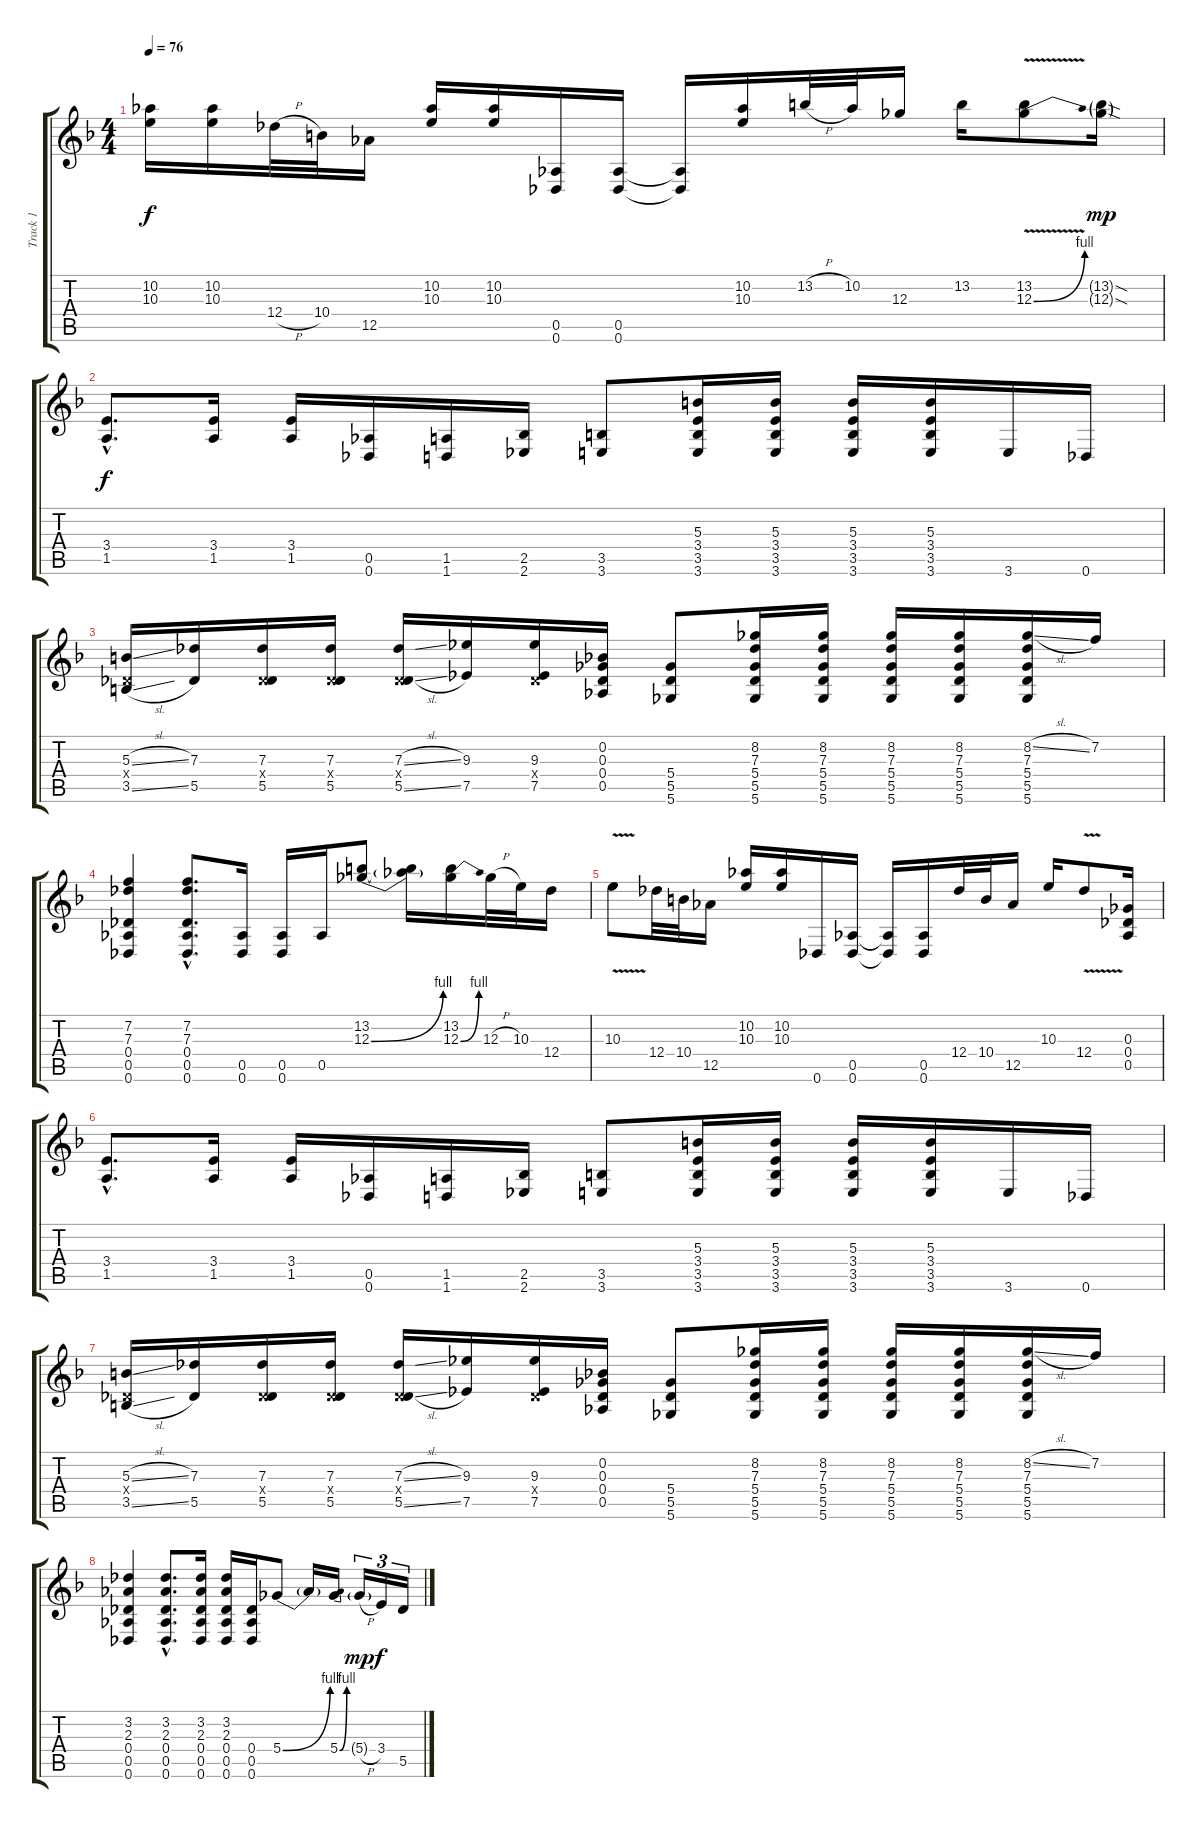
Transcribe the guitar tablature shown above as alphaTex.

\track ("Track 1" "Track 1") {instrument distortionguitar}
\staff {score tabs}
\tuning (Eb4 Bb3 Gb3 Db3 Ab2 Db2) {hide}
\ts (4 4)
\tempo 76
\clef g2
\ks dminor
(10.2{t} 10.3{t}).16{dy f} (10.2 10.3).16 12.4{h}.32 10.4.32 12.5.16 (10.2 10.3).16 (10.2 10.3).16 (0.5 0.6).16 (0.5 0.6).16 (0.5{t} 0.6{t}).16 (10.2 10.3).16 13.2{h}.32 10.2.32 12.3.16 13.2.16 (13.2 12.3{be (bend 0 0 60 4) v}).8 (13.2{sod g} 12.3{sod g}).16{dy mp} |
(3.4{hac} 1.5{hac}).8{d dy f} (3.4 1.5).16 (3.4 1.5).16 (0.5 0.6).16 (1.5 1.6).16 (2.5 2.6).16 (3.5 3.6).8 (5.3 3.4 3.5 3.6).16 (5.3 3.4 3.5 3.6).16 (5.3 3.4 3.5 3.6).16 (5.3 3.4 3.5 3.6).16 3.6.16 0.6.16 |
(5.3{sl} 0.4{x} 3.5{sl}).16 (7.3 5.5).16 (7.3 0.4{x} 5.5).16 (7.3 0.4{x} 5.5).16 (7.3{sl} 0.4{x} 5.5{sl}).16 (9.3 7.5).16 (9.3 0.4{x} 7.5).16 (0.2 0.3 0.4 0.5).16 (5.4 5.5 5.6).8 (8.2 7.3 5.4 5.5 5.6).16 (8.2 7.3 5.4 5.5 5.6).16 (8.2 7.3 5.4 5.5 5.6).16 (8.2 7.3 5.4 5.5 5.6).16 (8.2{sl} 7.3 5.4 5.5 5.6).16 7.2.16 |
(7.2 7.3 0.4 0.5 0.6).4 (7.2{hac} 7.3{hac} 0.4{hac} 0.5{hac} 0.6{hac}).8{d} (0.5 0.6).16 (0.5 0.6).16 0.5.16 (13.2 12.3{be (bend 0 0 60 4)}).8 (13.2{t} 12.3{t}).16 (13.2 12.3{be (bend 0 0 60 4)}).16 12.3{h}.32 10.3.32 12.4.16 |
10.3{v}.8 12.4.32 10.4.32 12.5.16 (10.2 10.3).16 (10.2 10.3).16 0.6.16 (0.5 0.6).16 (0.5{t} 0.6{t}).16 (0.5 0.6).16 12.4.32 10.4.32 12.5.16 10.3.16 12.4{v}.8 (0.3 0.4 0.5).16 |
(3.4{hac} 1.5{hac}).8{d} (3.4 1.5).16 (3.4 1.5).16 (0.5 0.6).16 (1.5 1.6).16 (2.5 2.6).16 (3.5 3.6).8 (5.3 3.4 3.5 3.6).16 (5.3 3.4 3.5 3.6).16 (5.3 3.4 3.5 3.6).16 (5.3 3.4 3.5 3.6).16 3.6.16 0.6.16 |
(5.3{sl} 0.4{x} 3.5{sl}).16 (7.3 5.5).16 (7.3 0.4{x} 5.5).16 (7.3 0.4{x} 5.5).16 (7.3{sl} 0.4{x} 5.5{sl}).16 (9.3 7.5).16 (9.3 0.4{x} 7.5).16 (0.2 0.3 0.4 0.5).16 (5.4 5.5 5.6).8 (8.2 7.3 5.4 5.5 5.6).16 (8.2 7.3 5.4 5.5 5.6).16 (8.2 7.3 5.4 5.5 5.6).16 (8.2 7.3 5.4 5.5 5.6).16 (8.2{sl} 7.3 5.4 5.5 5.6).16 7.2.16 |
(3.2 2.3 0.4 0.5 0.6).4 (3.2{hac} 2.3{hac} 0.4{hac} 0.5{hac} 0.6{hac}).8{d} (3.2 2.3 0.4 0.5 0.6).16 (3.2 2.3 0.4 0.5 0.6).16 (0.4 0.5 0.6).16 5.4{be (bend 0 0 60 4)}.8 5.4{t}.16 5.4{be (bend 0 0 60 4)}.16 5.4{h g}.16{tu (3 2) dy mp} 3.4.16{tu (3 2) dy f} 5.5.16{tu (3 2)}
